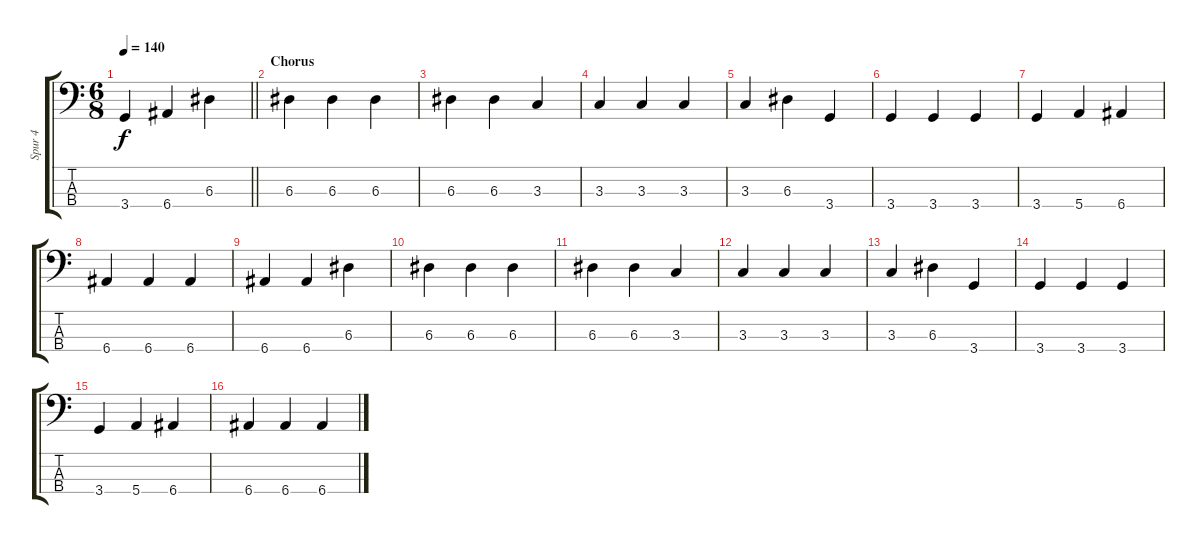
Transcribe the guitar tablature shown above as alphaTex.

\track ("Spur 4" "Spur 4") {instrument electricbassfinger}
\staff {score tabs}
\tuning (G2 D2 A1 E1) {hide}
\ts (6 8)
\tempo 140
\clef f4
\barLineRight lightlight
\ks c
3.4.4{dy f} 6.4.4 6.3.4 |
\section ("" "Chorus")
6.3.4 6.3.4 6.3.4 |
6.3.4 6.3.4 3.3.4 |
3.3.4 3.3.4 3.3.4 |
3.3.4 6.3.4 3.4.4 |
3.4.4 3.4.4 3.4.4 |
3.4.4 5.4.4 6.4.4 |
6.4.4 6.4.4 6.4.4 |
6.4.4 6.4.4 6.3.4 |
6.3.4 6.3.4 6.3.4 |
6.3.4 6.3.4 3.3.4 |
3.3.4 3.3.4 3.3.4 |
3.3.4 6.3.4 3.4.4 |
3.4.4 3.4.4 3.4.4 |
3.4.4 5.4.4 6.4.4 |
6.4.4 6.4.4 6.4.4
